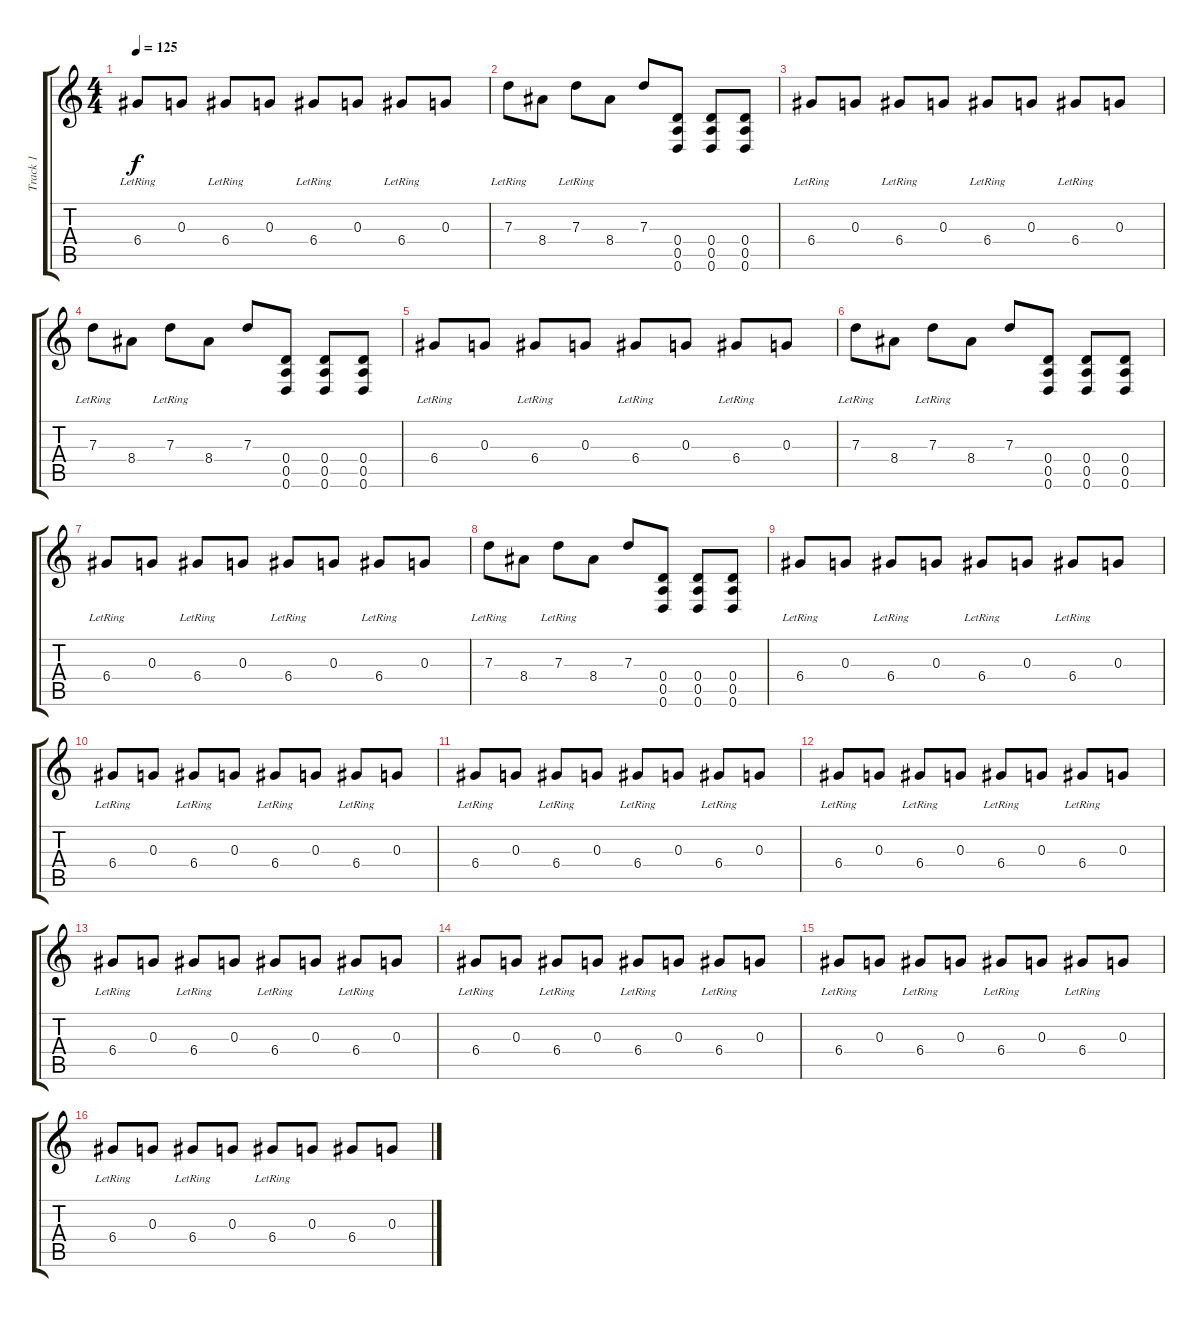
\track ("Track 1" "Track 1") {instrument distortionguitar}
\staff {score tabs}
\tuning (E4 B3 G3 D3 A2 D2) {hide}
\ts (4 4)
\tempo 125
\clef g2
\ks c
6.4{lr}.8{dy f} 0.3.8 6.4{lr}.8 0.3.8 6.4{lr}.8 0.3.8 6.4{lr}.8 0.3.8 |
7.3{lr}.8 8.4.8 7.3{lr}.8 8.4.8 7.3.8 (0.4 0.5 0.6).8 (0.4 0.5 0.6).8 (0.4 0.5 0.6).8 |
6.4{lr}.8 0.3.8 6.4{lr}.8 0.3.8 6.4{lr}.8 0.3.8 6.4{lr}.8 0.3.8 |
7.3{lr}.8 8.4.8 7.3{lr}.8 8.4.8 7.3.8 (0.4 0.5 0.6).8 (0.4 0.5 0.6).8 (0.4 0.5 0.6).8 |
6.4{lr}.8 0.3.8 6.4{lr}.8 0.3.8 6.4{lr}.8 0.3.8 6.4{lr}.8 0.3.8 |
7.3{lr}.8 8.4.8 7.3{lr}.8 8.4.8 7.3.8 (0.4 0.5 0.6).8 (0.4 0.5 0.6).8 (0.4 0.5 0.6).8 |
6.4{lr}.8 0.3.8 6.4{lr}.8 0.3.8 6.4{lr}.8 0.3.8 6.4{lr}.8 0.3.8 |
7.3{lr}.8 8.4.8 7.3{lr}.8 8.4.8 7.3.8 (0.4 0.5 0.6).8 (0.4 0.5 0.6).8 (0.4 0.5 0.6).8 |
6.4{lr}.8 0.3.8 6.4{lr}.8 0.3.8 6.4{lr}.8 0.3.8 6.4{lr}.8 0.3.8 |
6.4{lr}.8 0.3.8 6.4{lr}.8 0.3.8 6.4{lr}.8 0.3.8 6.4{lr}.8 0.3.8 |
6.4{lr}.8 0.3.8 6.4{lr}.8 0.3.8 6.4{lr}.8 0.3.8 6.4{lr}.8 0.3.8 |
6.4{lr}.8 0.3.8 6.4{lr}.8 0.3.8 6.4{lr}.8 0.3.8 6.4{lr}.8 0.3.8 |
6.4{lr}.8 0.3.8 6.4{lr}.8 0.3.8 6.4{lr}.8 0.3.8 6.4{lr}.8 0.3.8 |
6.4{lr}.8 0.3.8 6.4{lr}.8 0.3.8 6.4{lr}.8 0.3.8 6.4{lr}.8 0.3.8 |
6.4{lr}.8 0.3.8 6.4{lr}.8 0.3.8 6.4{lr}.8 0.3.8 6.4{lr}.8 0.3.8 |
6.4{lr}.8 0.3.8 6.4{lr}.8 0.3.8 6.4{lr}.8 0.3.8 6.4.8 0.3.8
